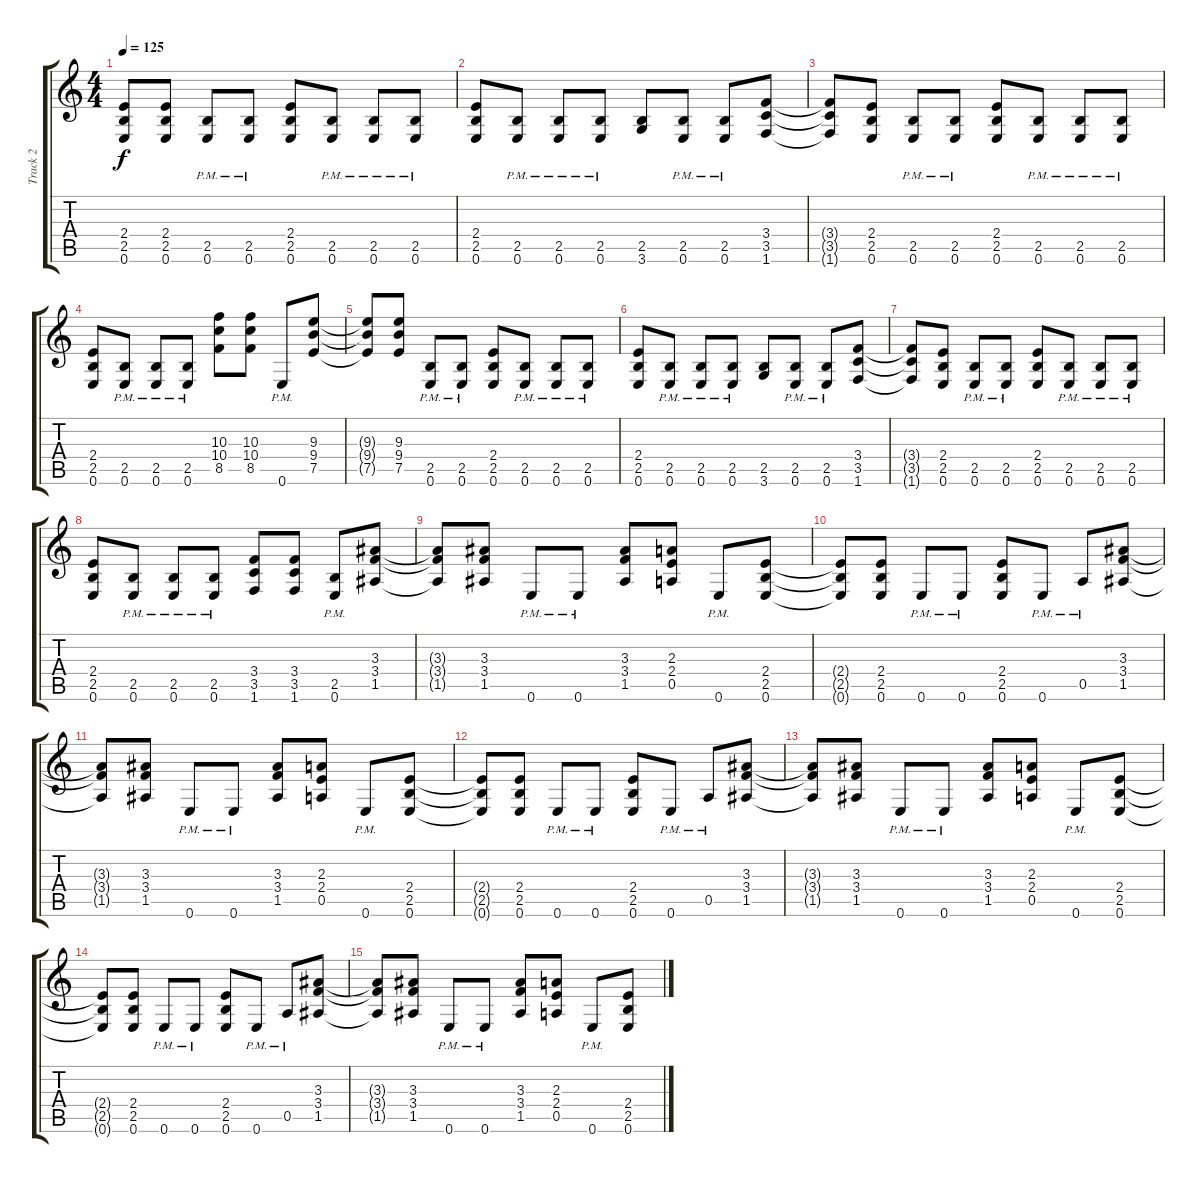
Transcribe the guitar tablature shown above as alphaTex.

\track ("Track 2" "Track 2") {instrument distortionguitar}
\staff {score tabs}
\tuning (E4 B3 G3 D3 A2 E2) {hide}
\ts (4 4)
\tempo 125
\clef g2
\ks c
(2.4{t} 2.5{t} 0.6{t}).8{dy f} (2.4 2.5 0.6).8 (2.5{pm} 0.6{pm}).8 (2.5{pm} 0.6{pm}).8 (2.4 2.5 0.6).8 (2.5{pm} 0.6{pm}).8 (2.5{pm} 0.6{pm}).8 (2.5{pm} 0.6{pm}).8 |
(2.4 2.5 0.6).8 (2.5{pm} 0.6{pm}).8 (2.5{pm} 0.6{pm}).8 (2.5{pm} 0.6{pm}).8 (2.5 3.6).8 (2.5{pm} 0.6{pm}).8 (2.5{pm} 0.6{pm}).8 (3.4 3.5 1.6).8 |
(3.4{t} 3.5{t} 1.6{t}).8 (2.4 2.5 0.6).8 (2.5{pm} 0.6{pm}).8 (2.5{pm} 0.6{pm}).8 (2.4 2.5 0.6).8 (2.5{pm} 0.6{pm}).8 (2.5{pm} 0.6{pm}).8 (2.5{pm} 0.6{pm}).8 |
(2.4 2.5 0.6).8 (2.5{pm} 0.6{pm}).8 (2.5{pm} 0.6{pm}).8 (2.5{pm} 0.6{pm}).8 (10.3 10.4 8.5).8 (10.3 10.4 8.5).8 0.6{pm}.8 (9.3 9.4 7.5).8 |
(9.3{t} 9.4{t} 7.5{t}).8 (9.3 9.4 7.5).8 (2.5{pm} 0.6{pm}).8 (2.5{pm} 0.6{pm}).8 (2.4 2.5 0.6).8 (2.5{pm} 0.6{pm}).8 (2.5{pm} 0.6{pm}).8 (2.5{pm} 0.6{pm}).8 |
(2.4 2.5 0.6).8 (2.5{pm} 0.6{pm}).8 (2.5{pm} 0.6{pm}).8 (2.5{pm} 0.6{pm}).8 (2.5 3.6).8 (2.5{pm} 0.6{pm}).8 (2.5{pm} 0.6{pm}).8 (3.4 3.5 1.6).8 |
(3.4{t} 3.5{t} 1.6{t}).8 (2.4 2.5 0.6).8 (2.5{pm} 0.6{pm}).8 (2.5{pm} 0.6{pm}).8 (2.4 2.5 0.6).8 (2.5{pm} 0.6{pm}).8 (2.5{pm} 0.6{pm}).8 (2.5{pm} 0.6{pm}).8 |
(2.4 2.5 0.6).8 (2.5{pm} 0.6{pm}).8 (2.5{pm} 0.6{pm}).8 (2.5{pm} 0.6{pm}).8 (3.4 3.5 1.6).8 (3.4 3.5 1.6).8 (2.5{pm} 0.6{pm}).8 (3.3 3.4 1.5).8 |
(3.3{t} 3.4{t} 1.5{t}).8 (3.3 3.4 1.5).8 0.6{pm}.8 0.6{pm}.8 (3.3 3.4 1.5).8 (2.3 2.4 0.5).8 0.6{pm}.8 (2.4 2.5 0.6).8 |
(2.4{t} 2.5{t} 0.6{t}).8 (2.4 2.5 0.6).8 0.6{pm}.8 0.6{pm}.8 (2.4 2.5 0.6).8 0.6{pm}.8 0.5{pm}.8 (3.3 3.4 1.5).8 |
(3.3{t} 3.4{t} 1.5{t}).8 (3.3 3.4 1.5).8 0.6{pm}.8 0.6{pm}.8 (3.3 3.4 1.5).8 (2.3 2.4 0.5).8 0.6{pm}.8 (2.4 2.5 0.6).8 |
(2.4{t} 2.5{t} 0.6{t}).8 (2.4 2.5 0.6).8 0.6{pm}.8 0.6{pm}.8 (2.4 2.5 0.6).8 0.6{pm}.8 0.5{pm}.8 (3.3 3.4 1.5).8 |
(3.3{t} 3.4{t} 1.5{t}).8 (3.3 3.4 1.5).8 0.6{pm}.8 0.6{pm}.8 (3.3 3.4 1.5).8 (2.3 2.4 0.5).8 0.6{pm}.8 (2.4 2.5 0.6).8 |
(2.4{t} 2.5{t} 0.6{t}).8 (2.4 2.5 0.6).8 0.6{pm}.8 0.6{pm}.8 (2.4 2.5 0.6).8 0.6{pm}.8 0.5{pm}.8 (3.3 3.4 1.5).8 |
(3.3{t} 3.4{t} 1.5{t}).8 (3.3 3.4 1.5).8 0.6{pm}.8 0.6{pm}.8 (3.3 3.4 1.5).8 (2.3 2.4 0.5).8 0.6{pm}.8 (2.4 2.5 0.6).8
